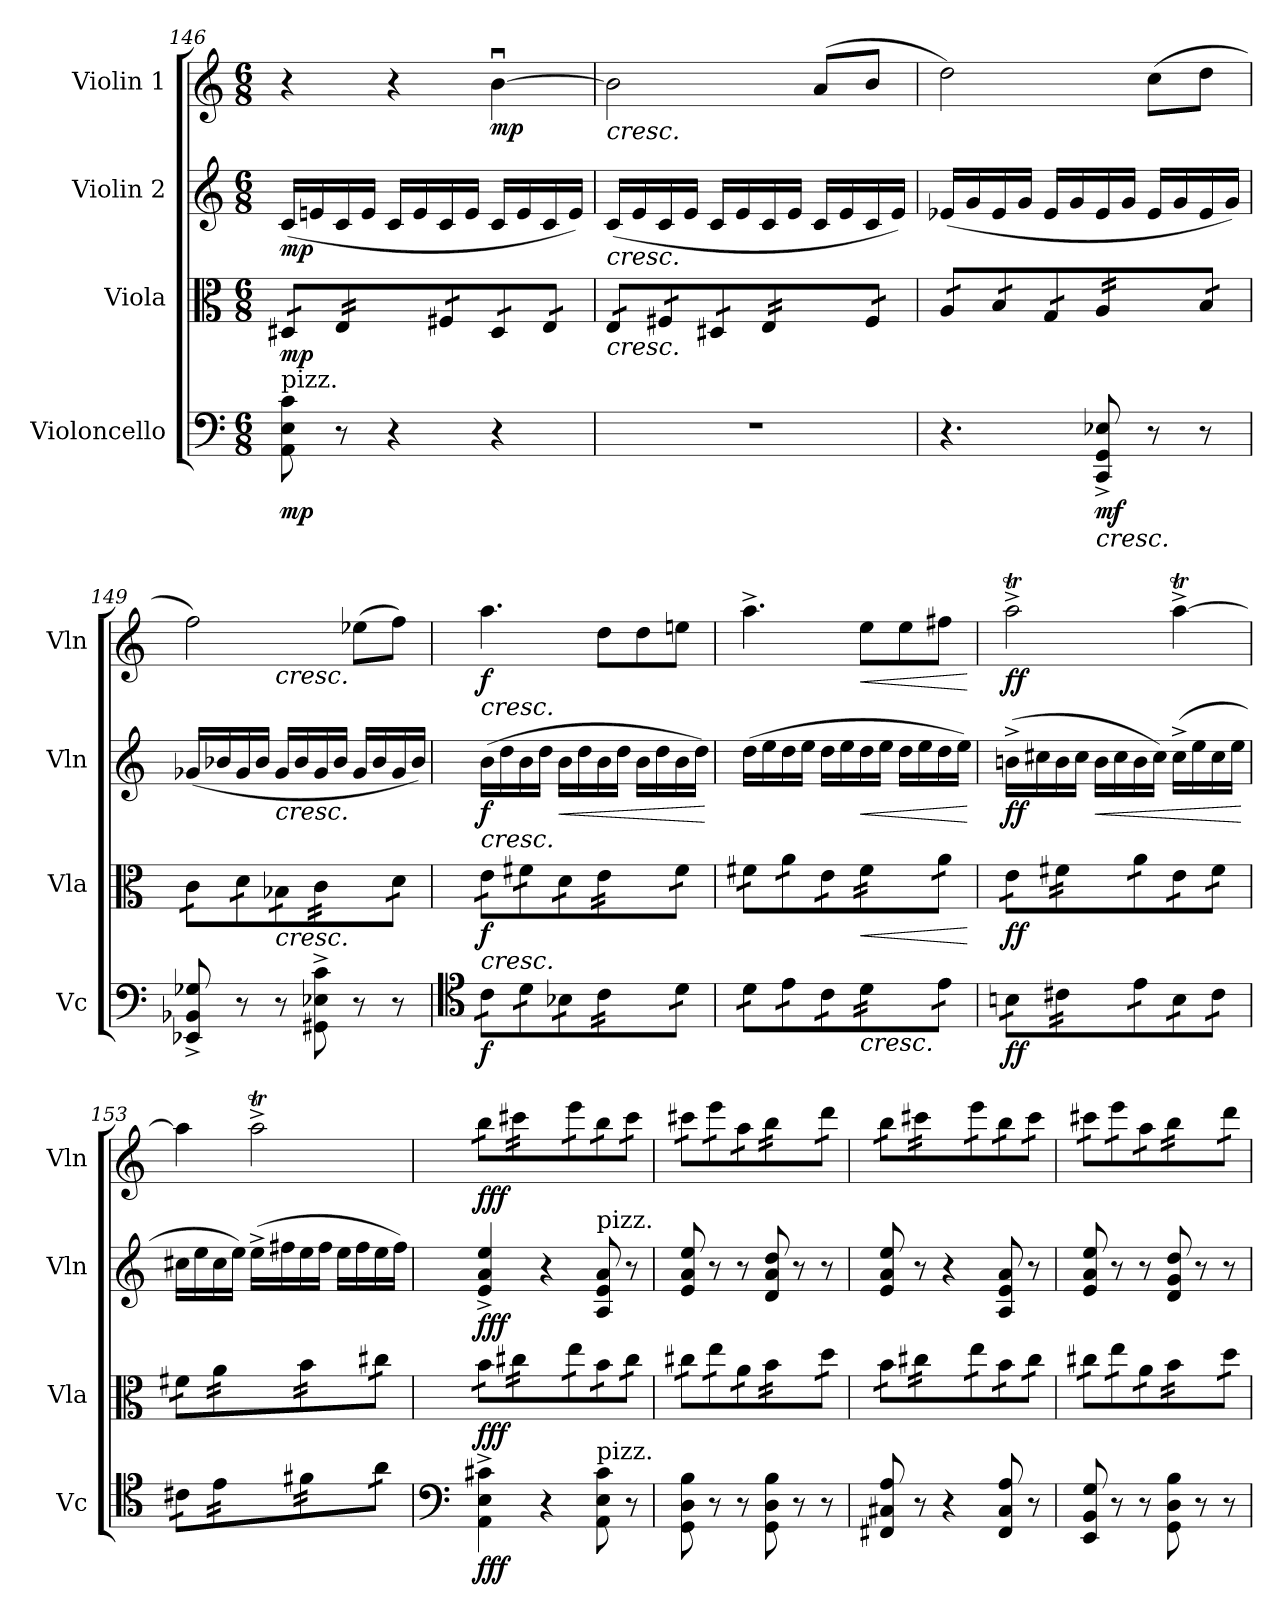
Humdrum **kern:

**kern	**dynam	**kern	**dynam	**kern	**dynam	**kern	**dynam
*part4	*part4	*part3	*part3	*part2	*part2	*part1	*part1
*staff4	*staff4	*staff3	*staff3	*staff2	*staff2	*staff1	*staff1
*I"Violoncello	*	*I"Viola	*	*I"Violin 2	*	*I"Violin 1	*
*I'Vc	*	*I'Vla	*	*I'Vln	*	*I'Vln	*
*clefF4	*	*clefC3	*	*clefG2	*	*clefG2	*
*k[]	*	*k[]	*	*k[]	*	*k[]	*
*M6/8	*	*M6/8	*	*M6/8	*	*M6/8	*
=146	=146	=146	=146	=146	=146	=146	=146
!LO:TX:a:t=pizz.	!	!	!	!	!	!	!
!	!LO:DY:b	!	!LO:DY:b	!	!LO:DY:b	!	!
*	*	*tremolo	*	*	*	*	*
8AA\ 8E\ 8c\	mp	16D#X/LL	mp	(16c/LL	mp	4r	.
.	.	16D#X/	.	16en/	.	.	.
8r	.	16E/	.	16c/	.	.	.
.	.	16E/	.	16e/JJ	.	.	.
4r	.	16E/	.	16c/LL	.	4r	.
.	.	16E/	.	16e/	.	.	.
.	.	16F#X/	.	16c/	.	.	.
.	.	16F#X/	.	16e/JJ	.	.	.
!	!	!	!	!	!	!	!LO:DY:b
4r	.	16D#/	.	16c/LL	.	[4bu\	mp
.	.	16D#/	.	16e/	.	.	.
.	.	16E/	.	16c/	.	.	.
.	.	16E/JJ	.	16e/JJ)	.	.	.
!!LO:LB:g=z
=147	=147	=147	=147	=147	=147	=147	=147
!	!	!	!	!	!	!LO:TX:b:i:t=cresc.	!
!	!	!	!	!LO:TX:b:i:t=cresc.	!	!	!
!	!	!LO:TX:b:i:t=cresc.	!	!	!	!	!
2.r	.	16E/LL	.	(16c/LL	.	2b\]	.
.	.	16E/	.	16e/	.	.	.
.	.	16F#X/	.	16c/	.	.	.
.	.	16F#X/	.	16e/JJ	.	.	.
.	.	16D#X/	.	16c/LL	.	.	.
.	.	16D#X/	.	16e/	.	.	.
.	.	16E/	.	16c/	.	.	.
.	.	16E/	.	16e/JJ	.	.	.
.	.	16E/	.	16c/LL	.	(8a/L	.
.	.	16E/	.	16e/	.	.	.
.	.	16F#/	.	16c/	.	8b/J	.
.	.	16F#/JJ	.	16e/JJ)	.	.	.
=148	=148	=148	=148	=148	=148	=148	=148
4.r	.	16A/LL	.	(16e-X/LL	.	2dd\)	.
.	.	16A/	.	16g/	.	.	.
.	.	16B/	.	16e-/	.	.	.
.	.	16B/	.	16g/JJ	.	.	.
.	.	16G/	.	16e-/LL	.	.	.
.	.	16G/	.	16g/	.	.	.
!LO:TX:b:i:t=cresc.	!	!	!	!	!	!	!
!	!LO:DY:b	!	!	!	!	!	!
8CC/^ 8GG/^ 8E-X/^	mf	16A/	.	16e-/	.	.	.
.	.	16A/	.	16g/JJ	.	.	.
8r	.	16A/	.	16e-/LL	.	(8cc\L	.
.	.	16A/	.	16g/	.	.	.
8r	.	16B/	.	16e-/	.	8dd\J	.
.	.	16B/JJ	.	16g/JJ)	.	.	.
=149	=149	=149	=149	=149	=149	=149	=149
*	*	*	*	*	*	*^	*
8EE-X/^ 8BB-X/^ 8G-X/^	.	16c\LL	.	(16g-X/LL	.	2ff\)	4ryy	.
.	.	16c\	.	16b-X/	.	.	.	.
8r	.	16d\	.	16g-/	.	.	.	.
.	.	16d\	.	16b-/JJ	.	.	.	.
!	!	!	!LO:HP:b	!	!LO:HP:b	!	!	!LO:HP:b
8r	.	16B-X\	<	16g-/LL	<	.	4ryy	<
.	.	16B-X\	.	16b-/	.	.	.	.
8GG#X\^ 8E-X\^ 8c\^	.	16c\	.	16g-/	.	.	.	.
.	.	16c\	.	16b-/JJ	.	.	.	.
8r	.	16c\	.	16g-/LL	.	(8ee-X\L	8ryy	.
.	.	16c\	.	16b-/	.	.	.	.
8r	.	16d\	.	16g-/	.	8ff\J)	8ryy	.
.	.	16d\JJ	.	16b-/JJ)	.	.	.	.
*	*	*	*	*	*	*v	*v	*
!!LO:PB:g=z
=150	=150	=150	=150	=150	=150	=150	=150
*clefC4	*	*	*	*	*	*	*
!	!	!	!	!	!	!LO:TX:b:i:t=cresc.	!
!	!	!	!	!LO:TX:b:i:t=cresc.	!	!	!
!	!	!LO:TX:b:i:t=cresc.	!	!	!	!	!
!LO:TX:a:t=arco	!	!	!	!	!	!	!
!LO:TX:b:i:t=cresc.	!	!	!	!	!	!	!
!	!LO:DY:b	!	!LO:DY:b	!	!LO:DY:b	!	!LO:DY:b
*tremolo	*	*	*	*	*	*	*
16c\LL	f	16e\LL	f	(16b\LL	f	4.aa\	f
16c\	.	16e\	.	16dd\	.	.	.
16d\	.	16f#X\	.	16b\	.	.	.
16d\	.	16f#X\	.	16dd\JJ	.	.	.
!	!	!	!	!	!LO:HP:b	!	!
16B-X\	.	16d\	.	16b\LL	<	.	.
16B-X\	.	16d\	.	16dd\	.	.	.
16c\	.	16e\	.	16b\	.	8dd\L	.
16c\	.	16e\	.	16dd\JJ	.	.	.
16c\	.	16e\	.	16b\LL	.	8dd\	.
16c\	.	16e\	.	16dd\	.	.	.
16d\	.	16f#\	.	16b\	.	8een\J	.
16d\JJ	.	16f#\JJ	.	16dd\JJ)	.	.	.
.	.	.	.	.	[	.	.
=151	=151	=151	=151	=151	=151	=151	=151
16d\LL	.	16f#X\LL	.	(16dd\LL	.	4.aa^\	.
16d\	.	16f#X\	.	16ee\	.	.	.
16e\	.	16a\	.	16dd\	.	.	.
16e\	.	16a\	.	16ee\JJ	.	.	.
16c\	.	16e\	.	16dd\LL	.	.	.
16c\	.	16e\	.	16ee\	.	.	.
!	!LO:HP:b	!	!LO:HP:b	!	!LO:HP:b	!	!LO:HP:b
16d\	<	16f#\	<	16dd\	<	8ee\L	<
16d\	.	16f#\	.	16ee\JJ	.	.	.
16d\	.	16f#\	.	16dd\LL	.	8ee\	.
16d\	.	16f#\	.	16ee\	.	.	.
16e\	.	16a\	.	16dd\	.	8ff#X\J	.
16e\JJ	.	16a\JJ	.	16ee\JJ)	.	.	.
.	.	.	[	.	[	.	[
=152	=152	=152	=152	=152	=152	=152	=152
!	!LO:DY:b	!	!LO:DY:b	!	!LO:DY:b	!	!LO:DY:b
16Bn\LL	ff	16e\LL	ff	(16bn^\LL	ff	2aaT^\	ff
16Bn\	.	16e\	.	16cc#X\	.	.	.
16c#X\	.	16f#X\	.	16b\	.	.	.
16c#X\	.	16f#X\	.	16cc#\JJ	.	.	.
!	!	!	!	!	!LO:HP:b	!	!
16c#\	.	16f#\	.	16b\LL	<	.	.
16c#\	.	16f#\	.	16cc#\	.	.	.
16e\	.	16a\	.	16b\	.	.	.
16e\	.	16a\	.	16cc#\JJ)	.	.	.
16B\	.	16e\	.	(16cc#^\LL	.	[4aaT^\	.
16B\	.	16e\	.	16ee\	.	.	.
16c#\	.	16f#\	.	16cc#\	.	.	.
16c#\JJ	.	16f#\JJ	.	16ee\JJ	.	.	.
.	.	.	.	.	[	.	.
!!LO:LB:g=z
=153	=153	=153	=153	=153	=153	=153	=153
16c#X\LL	.	16f#X\LL	.	16cc#X\LL	.	4aaTTT\]	.
16c#X\	.	16f#X\	.	16ee\	.	.	.
16e\	.	16a\	.	16cc#\	.	.	.
16e\	.	16a\	.	16ee\JJ)	.	.	.
16e\	.	16a\	.	(16ee^\LL	.	2aaT^\	.
16e\	.	16a\	.	16ff#X\	.	.	.
16f#X\	.	16b\	.	16ee\	.	.	.
16f#X\	.	16b\	.	16ff#\JJ	.	.	.
16f#\	.	16b\	.	16ee\LL	.	.	.
16f#\	.	16b\	.	16ff#\	.	.	.
16a\	.	16cc#X\	.	16ee\	.	.	.
16a\JJ	.	16cc#X\JJ	.	16ff#\JJ)	.	.	.
*Xtremolo	*	*	*	*	*	*	*
.	[	.	[	.	[	.	[
=154	=154	=154	=154	=154	=154	=154	=154
*clefF4	*	*	*	*	*	*	*
!	!	!	!	!	!	!LO:TX:a:B:t=Presto	!
!	!LO:DY:b	!	!LO:DY:b	!	!LO:DY:b	!	!LO:DY:b
*	*	*	*	*	*	*tremolo	*
4AA\^ 4E\^ 4c#X\^	fff	16b\LL	fff	4e/^ 4a/^ 4ee/^	fff	16bb\LL	fff
.	.	16b\	.	.	.	16bb\	.
.	.	16cc#X\	.	.	.	16ccc#X\	.
.	.	16cc#X\	.	.	.	16ccc#X\	.
4r	.	16cc#\	.	4r	.	16ccc#\	.
.	.	16cc#\	.	.	.	16ccc#\	.
.	.	16ee\	.	.	.	16eee\	.
.	.	16ee\	.	.	.	16eee\	.
!	!	!	!	!LO:TX:a:t=pizz.	!	!	!
!LO:TX:a:t=pizz.	!	!	!	!	!	!	!
8AA\ 8E\ 8c#\	.	16b\	.	8A/ 8e/ 8a/	.	16bb\	.
.	.	16b\	.	.	.	16bb\	.
8r	.	16cc#\	.	8r	.	16ccc#\	.
.	.	16cc#\JJ	.	.	.	16ccc#\JJ	.
=155	=155	=155	=155	=155	=155	=155	=155
8GG\ 8D\ 8B\	.	16cc#X\LL	.	8e/ 8a/ 8ee/	.	16ccc#X\LL	.
.	.	16cc#X\	.	.	.	16ccc#X\	.
8r	.	16ee\	.	8r	.	16eee\	.
.	.	16ee\	.	.	.	16eee\	.
8r	.	16a\	.	8r	.	16aa\	.
.	.	16a\	.	.	.	16aa\	.
8GG\ 8D\ 8B\	.	16b\	.	8d/ 8a/ 8dd/	.	16bb\	.
.	.	16b\	.	.	.	16bb\	.
8r	.	16b\	.	8r	.	16bb\	.
.	.	16b\	.	.	.	16bb\	.
8r	.	16dd\	.	8r	.	16ddd\	.
.	.	16dd\JJ	.	.	.	16ddd\JJ	.
=156	=156	=156	=156	=156	=156	=156	=156
8FF#X/ 8C#X/ 8A/	.	16b\LL	.	8e/ 8a/ 8ee/	.	16bb\LL	.
.	.	16b\	.	.	.	16bb\	.
8r	.	16cc#X\	.	8r	.	16ccc#X\	.
.	.	16cc#X\	.	.	.	16ccc#X\	.
4r	.	16cc#\	.	4r	.	16ccc#\	.
.	.	16cc#\	.	.	.	16ccc#\	.
.	.	16ee\	.	.	.	16eee\	.
.	.	16ee\	.	.	.	16eee\	.
8FF#/ 8C#/ 8A/	.	16b\	.	8A/ 8e/ 8a/	.	16bb\	.
.	.	16b\	.	.	.	16bb\	.
8r	.	16cc#\	.	8r	.	16ccc#\	.
.	.	16cc#\JJ	.	.	.	16ccc#\JJ	.
=157	=157	=157	=157	=157	=157	=157	=157
8EE/ 8BB/ 8G/	.	16cc#X\LL	.	8e/ 8a/ 8ee/	.	16ccc#X\LL	.
.	.	16cc#X\	.	.	.	16ccc#X\	.
8r	.	16ee\	.	8r	.	16eee\	.
.	.	16ee\	.	.	.	16eee\	.
8r	.	16a\	.	8r	.	16aa\	.
.	.	16a\	.	.	.	16aa\	.
8GG\ 8D\ 8B\	.	16b\	.	8d/ 8g/ 8dd/	.	16bb\	.
.	.	16b\	.	.	.	16bb\	.
8r	.	16b\	.	8r	.	16bb\	.
.	.	16b\	.	.	.	16bb\	.
8r	.	16dd\	.	8r	.	16ddd\	.
.	.	16dd\JJ	.	.	.	16ddd\JJ	.
*	*	*	*	*	*	*Xtremolo	*
*	*	*Xtremolo	*	*	*	*	*
=	=	=	=	=	=	=	=
*-	*-	*-	*-	*-	*-	*-	*-
